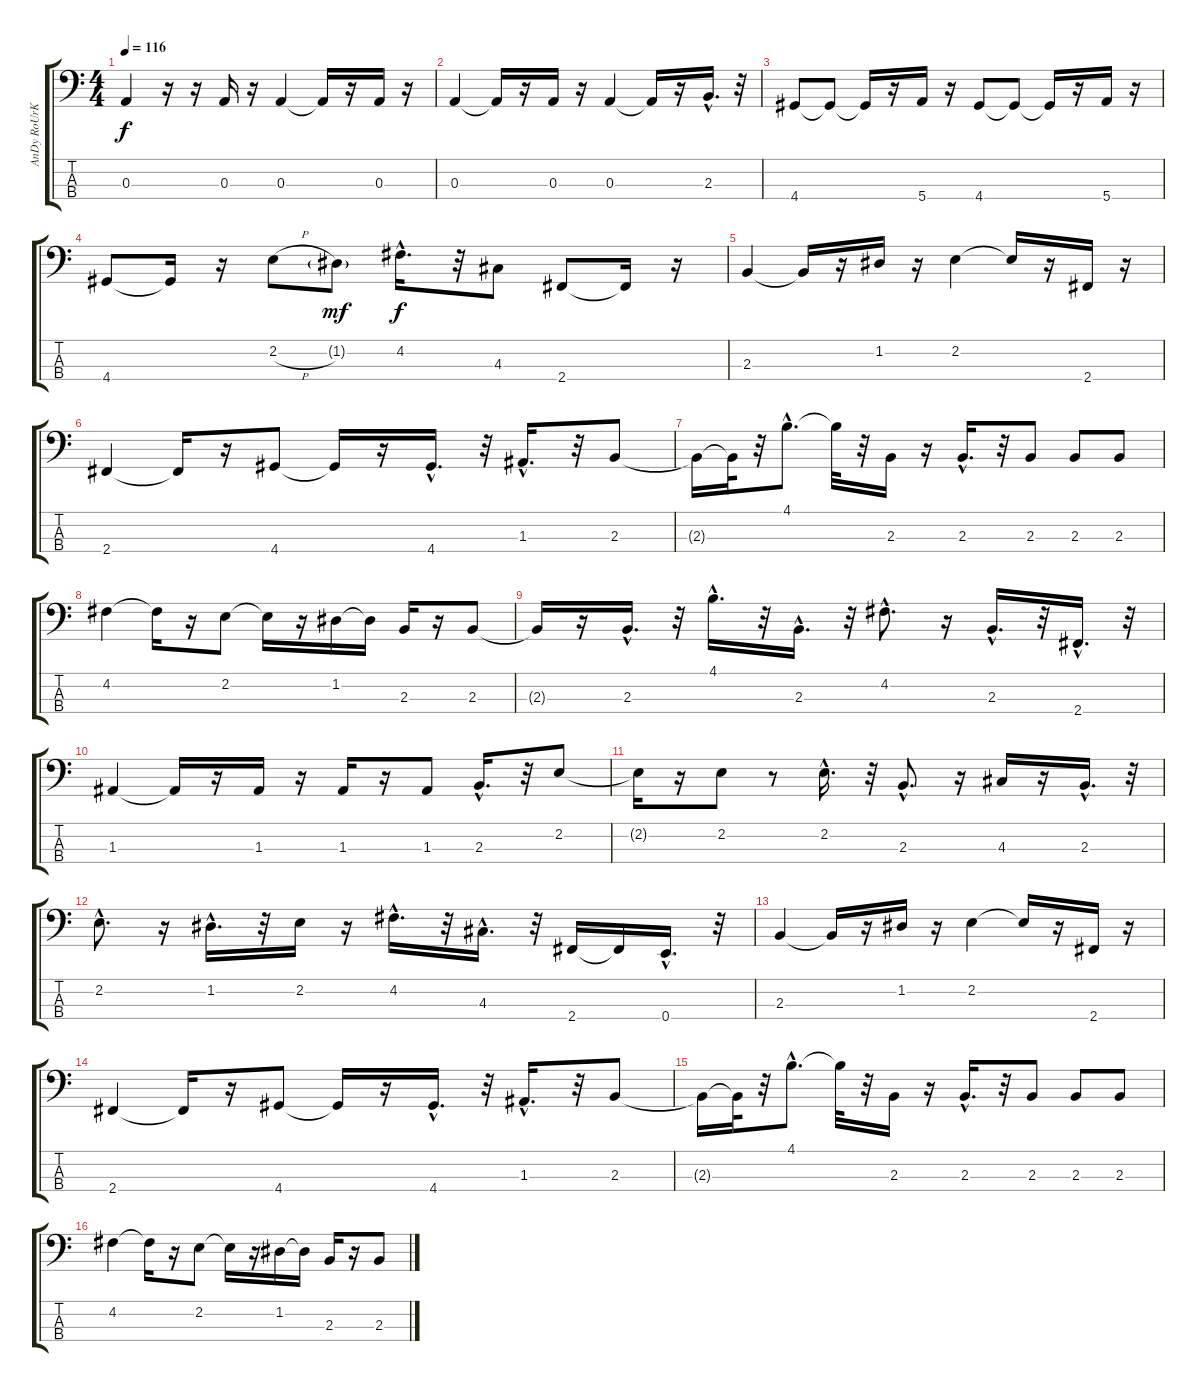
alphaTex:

\track ("AnDy RoUrKe" "AnDy RoUrK") {instrument electricbasspick}
\staff {score tabs}
\tuning (G2 D2 A1 E1) {hide}
\ts (4 4)
\tempo 116
\clef f4
\ks c
0.3{t}.4{dy f} r.16 r.16 0.3.16 r.16 0.3.4 0.3{t}.16 r.16 0.3.16 r.16 |
0.3.4 0.3{t}.16 r.16 0.3.16 r.16 0.3.4 0.3{t}.16 r.16 2.3{hac}.16{d} r.32 |
4.4.8 4.4{t}.8 4.4{t}.16 r.16 5.4.16 r.16 4.4.8 4.4{t}.8 4.4{t}.16 r.16 5.4.16 r.16 |
4.4.8 4.4{t}.16 r.16 2.2{h}.8 1.2{g}.8{dy mf} 4.2{hac}.16{d dy f} r.32 4.3.8 2.4.8 2.4{t}.16 r.16 |
2.3.4 2.3{t}.16 r.16 1.2.16 r.16 2.2.4 2.2{t}.16 r.16 2.4.16 r.16 |
2.4.4 2.4{t}.16 r.16 4.4.8 4.4{t}.16 r.16 4.4{hac}.16{d} r.32 1.3{hac}.16{d} r.32 2.3.8 |
2.3{t}.16 2.3{t}.32 r.32 4.1{hac}.8{d} 4.1{t}.32 r.32 2.3.16 r.16 2.3{hac}.16{d} r.32 2.3.8 2.3.8 2.3.8 |
4.2.4 4.2{t}.16 r.16 2.2.8 2.2{t}.16 r.16 1.2.16 1.2{t}.16 2.3.16 r.16 2.3.8 |
2.3{t}.16 r.16 2.3{hac}.16{d} r.32 4.1{hac}.16{d} r.32 2.3{hac}.16{d} r.32 4.2{hac}.8{d} r.16 2.3{hac}.16{d} r.32 2.4{hac}.16{d} r.32 |
1.3.4 1.3{t}.16 r.16 1.3.16 r.16 1.3.16 r.16 1.3.8 2.3{hac}.16{d} r.32 2.2.8 |
2.2{t}.16 r.16 2.2.8 r.8 2.2{hac}.16{d} r.32 2.3{hac}.8{d} r.16 4.3.16 r.16 2.3{hac}.16{d} r.32 |
2.2{hac}.8{d} r.16 1.2{hac}.16{d} r.32 2.2.16 r.16 4.2{hac}.16{d} r.32 4.3{hac}.16{d} r.32 2.4.16 2.4{t}.16 0.4{hac}.16{d} r.32 |
2.3.4 2.3{t}.16 r.16 1.2.16 r.16 2.2.4 2.2{t}.16 r.16 2.4.16 r.16 |
2.4.4 2.4{t}.16 r.16 4.4.8 4.4{t}.16 r.16 4.4{hac}.16{d} r.32 1.3{hac}.16{d} r.32 2.3.8 |
2.3{t}.16 2.3{t}.32 r.32 4.1{hac}.8{d} 4.1{t}.32 r.32 2.3.16 r.16 2.3{hac}.16{d} r.32 2.3.8 2.3.8 2.3.8 |
4.2.4 4.2{t}.16 r.16 2.2.8 2.2{t}.16 r.16 1.2.16 1.2{t}.16 2.3.16 r.16 2.3.8
